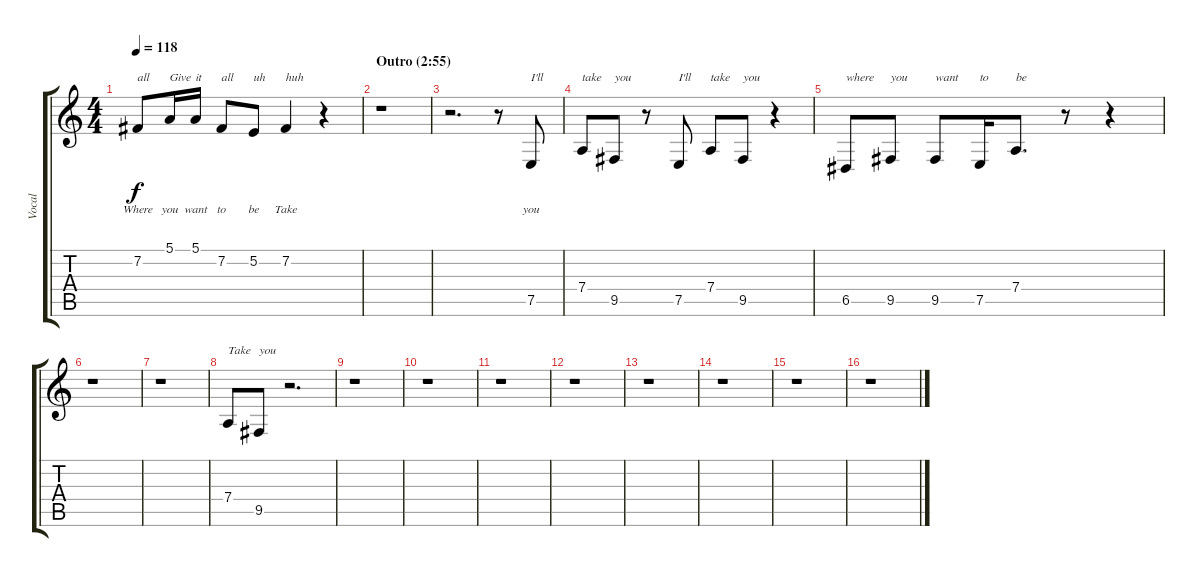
\track ("Vocal" "Vocal") {instrument clarinet}
\staff {score tabs}
\tuning (E4 B3 G3 D3 A2 E2) {hide}
\ts (4 4)
\tempo 118
\clef g2
\ks c
7.2.8{txt "all" lyrics (0 "Where") lyrics (1 "") lyrics (2 "") lyrics (3 "") lyrics (4 "") dy f} 5.1.16{txt "Give" lyrics (0 "you") lyrics (1 "") lyrics (2 "") lyrics (3 "") lyrics (4 "")} 5.1.16{txt "it" lyrics (0 "want") lyrics (1 "") lyrics (2 "") lyrics (3 "") lyrics (4 "")} 7.2.8{txt "all" lyrics (0 "to") lyrics (1 "") lyrics (2 "") lyrics (3 "") lyrics (4 "")} 5.2.8{txt "uh" lyrics (0 "be") lyrics (1 "") lyrics (2 "") lyrics (3 "") lyrics (4 "")} 7.2.4{txt "huh" lyrics (0 "Take") lyrics (1 "") lyrics (2 "") lyrics (3 "") lyrics (4 "")} r.4 |
\section ("" "Outro (2:55)")
r.1 |
r.2{d} r.8 7.5.8{txt "I'll" lyrics (0 "you") lyrics (1 "") lyrics (2 "") lyrics (3 "") lyrics (4 "")} |
7.4.8{txt "take"} 9.5.8{txt "you"} r.8 7.5.8{txt "I'll"} 7.4.8{txt "take"} 9.5.8{txt "you"} r.4 |
6.5.8{txt "where"} 9.5.8{txt "you"} 9.5.8{txt "want"} 7.5.16{txt "to"} 7.4.8{d txt "be"} r.8 r.4 |
r.1 |
r.1 |
7.4.8{txt "Take"} 9.5.8{txt "you"} r.2{d} |
r.1 |
r.1 |
r.1 |
r.1 |
r.1 |
r.1 |
r.1 |
r.1
